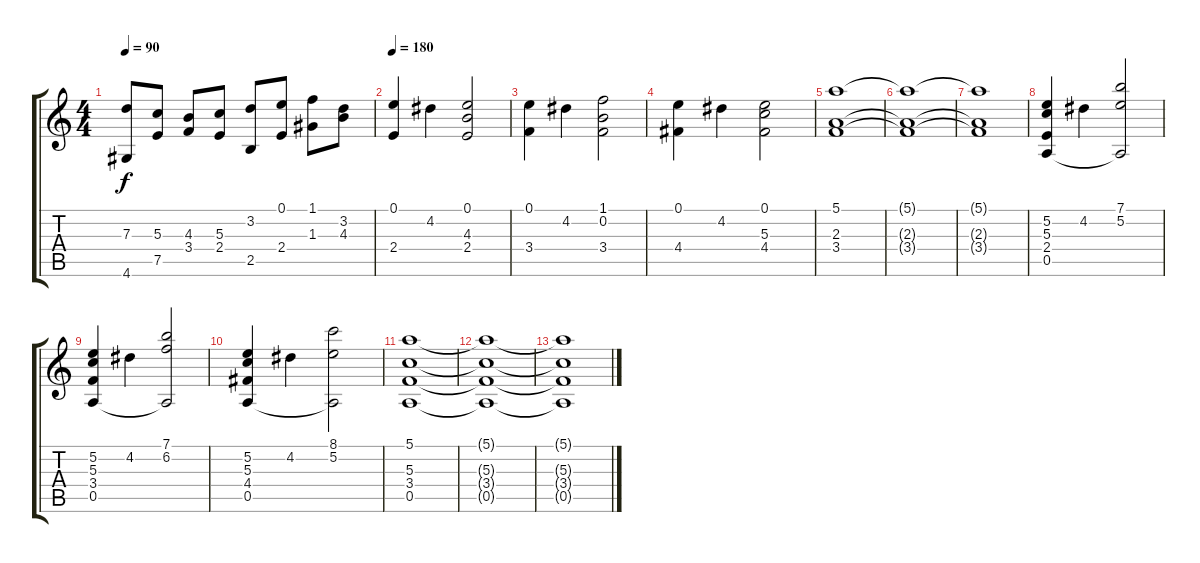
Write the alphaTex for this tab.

\track "" {instrument acousticguitarnylon}
\staff {score tabs}
\tuning (E4 B3 G3 D3 A2 E2) {hide}
\ts (4 4)
\tempo 90
\clef g2
\ks c
(7.3 4.6).8{dy f} (5.3 7.5).8 (4.3 3.4).8 (5.3 2.4).8 (3.2 2.5).8 (0.1 2.4).8 (1.1 1.3).8 (3.2 4.3).8 |
\tempo 180
(0.1 2.4).4 4.2.4 (0.1 4.3 2.4).2 |
(0.1 3.4).4 4.2.4 (1.1 0.2 3.4).2 |
(0.1 4.4).4 4.2.4 (0.1 5.3 4.4).2 |
(5.1 2.3 3.4).1 |
(5.1{t} 2.3{t} 3.4{t}).1 |
(5.1{t} 2.3{t} 3.4{t}).1 |
(5.2 5.3 2.4 0.5).4 4.2.4 (7.1 5.2 0.5{t}).2 |
(5.2 5.3 3.4 0.5).4 4.2.4 (7.1 6.2 0.5{t}).2 |
(5.2 5.3 4.4 0.5).4 4.2.4 (8.1 5.2 0.5{t}).2 |
(5.1 5.3 3.4 0.5).1 |
(5.1{t} 5.3{t} 3.4{t} 0.5{t}).1 |
(5.1{t} 5.3{t} 3.4{t} 0.5{t}).1
